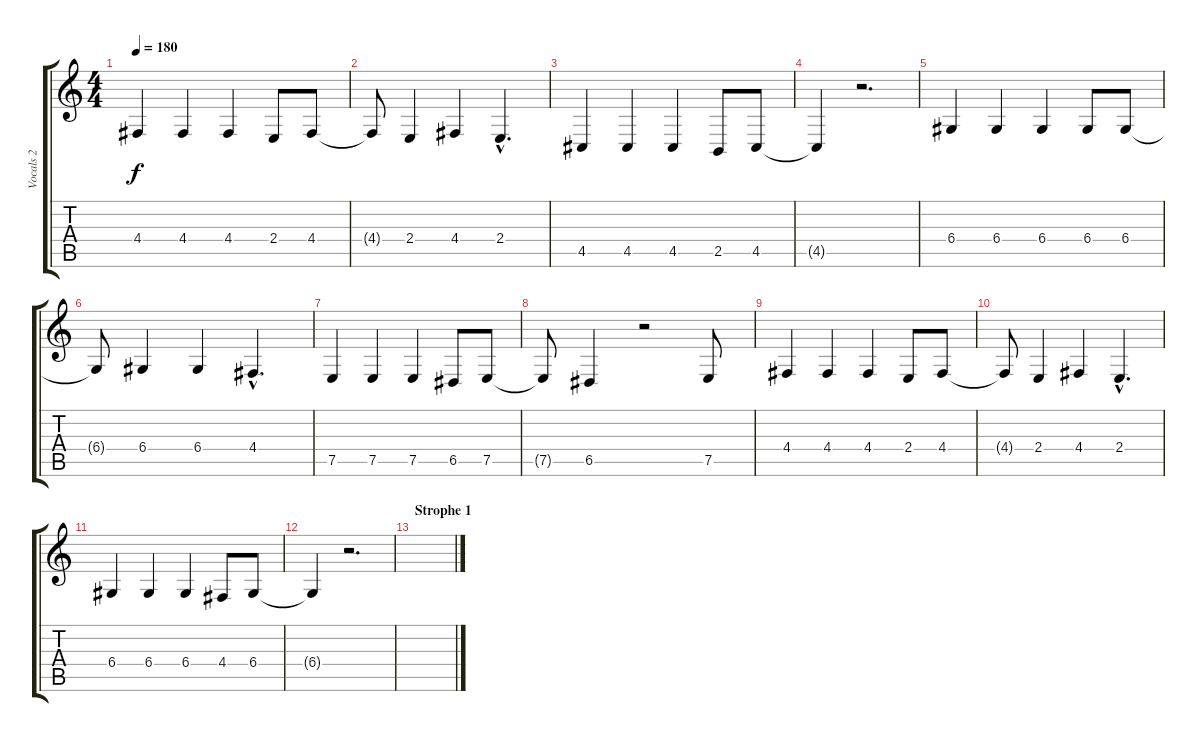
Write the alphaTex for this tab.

\track ("Vocals 2" "Vocals 2") {instrument synthvoice}
\staff {score tabs}
\tuning (E4 B3 G3 D3 A2 E2) {hide}
\ts (4 4)
\tempo 180
\clef g2
\ks c
4.4.4{dy f} 4.4.4 4.4.4 2.4.8 4.4.8 |
4.4{t}.8 2.4.4 4.4.4 2.4{hac}.4{d} |
4.5.4 4.5.4 4.5.4 2.5.8 4.5.8 |
4.5{t}.4 r.2{d} |
6.4.4 6.4.4 6.4.4 6.4.8 6.4.8 |
6.4{t}.8 6.4.4 6.4.4 4.4{hac}.4{d} |
7.5.4 7.5.4 7.5.4 6.5.8 7.5.8 |
7.5{t}.8 6.5.4 r.2 7.5.8 |
4.4.4 4.4.4 4.4.4 2.4.8 4.4.8 |
4.4{t}.8 2.4.4 4.4.4 2.4{hac}.4{d} |
6.4.4 6.4.4 6.4.4 4.4.8 6.4.8 |
6.4{t}.4 r.2{d} |
\section ("" "Strophe 1")
